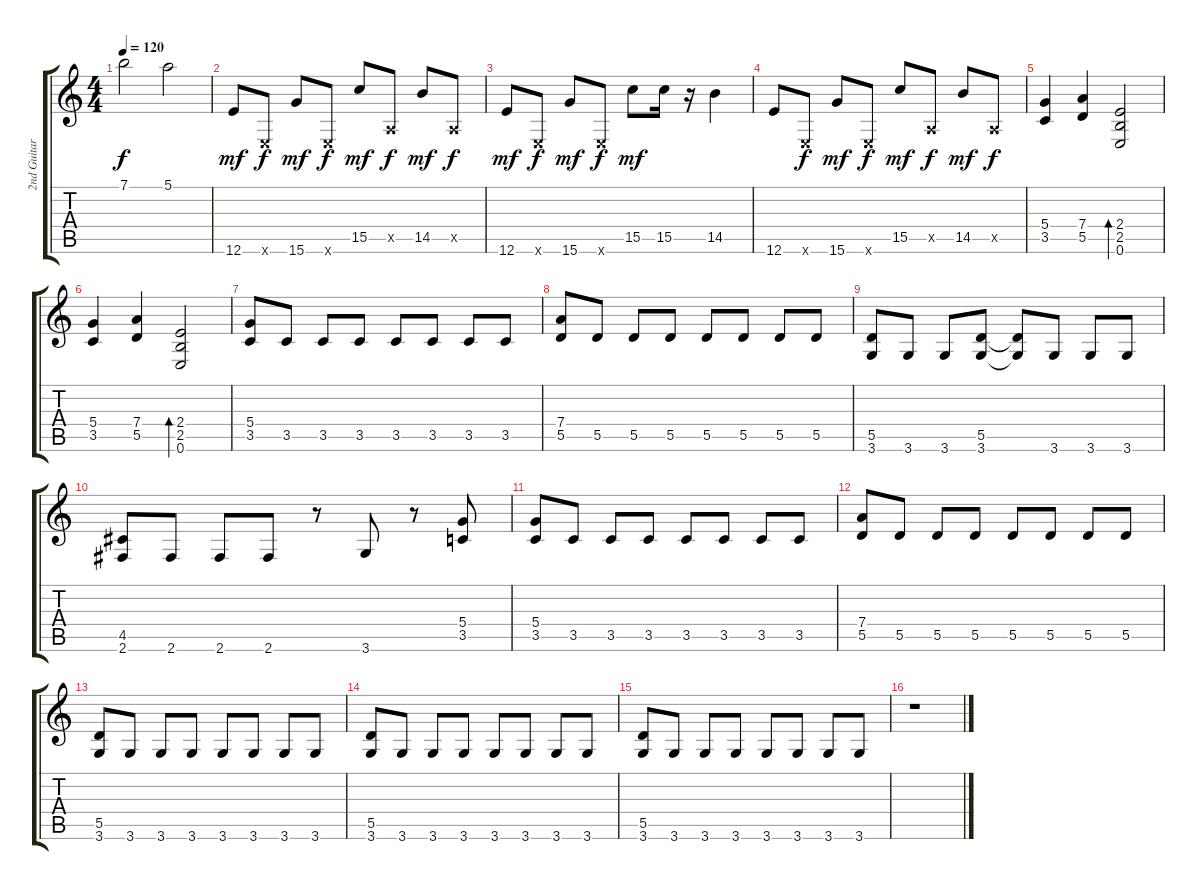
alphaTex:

\track ("2nd Guitar / delay" "2nd Guitar") {instrument distortionguitar}
\staff {score tabs}
\tuning (E4 B3 G3 D3 A2 E2) {hide}
\ts (4 4)
\tempo 120
\clef g2
\ks c
7.1.2{dy f} 5.1.2 |
12.6.8{dy mf volume 14} 0.6{x}.8{dy f} 15.6.8{dy mf} 0.6{x}.8{dy f} 15.5.8{dy mf} 0.5{x}.8{dy f} 14.5.8{dy mf} 0.5{x}.8{dy f} |
12.6.8{dy mf} 0.6{x}.8{dy f} 15.6.8{dy mf} 0.6{x}.8{dy f} 15.5.8{dy mf} 15.5.16 r.16 14.5.4 |
12.6.8 0.6{x}.8{dy f} 15.6.8{dy mf} 0.6{x}.8{dy f} 15.5.8{dy mf} 0.5{x}.8{dy f} 14.5.8{dy mf} 0.5{x}.8{dy f} |
(5.4 3.5).4 (7.4 5.5).4 (2.4 2.5 0.6).2{bd 240} |
(5.4 3.5).4 (7.4 5.5).4 (2.4 2.5 0.6).2{bd 240} |
(5.4 3.5).8{volume 13} 3.5.8 3.5.8 3.5.8 3.5.8 3.5.8 3.5.8 3.5.8 |
(7.4 5.5).8 5.5.8 5.5.8 5.5.8 5.5.8 5.5.8 5.5.8 5.5.8 |
(5.5 3.6).8 3.6.8 3.6.8 (5.5 3.6).8 (5.5{t} 3.6{t}).8 3.6.8 3.6.8 3.6.8 |
(4.5 2.6).8 2.6.8 2.6.8 2.6.8 r.8 3.6.8 r.8 (5.4 3.5).8 |
(5.4 3.5).8 3.5.8 3.5.8 3.5.8 3.5.8 3.5.8 3.5.8 3.5.8 |
(7.4 5.5).8 5.5.8 5.5.8 5.5.8 5.5.8 5.5.8 5.5.8 5.5.8 |
(5.5 3.6).8{volume 0} 3.6.8 3.6.8 3.6.8 3.6.8 3.6.8 3.6.8 3.6.8 |
(5.5 3.6).8 3.6.8 3.6.8 3.6.8 3.6.8 3.6.8 3.6.8 3.6.8 |
(5.5 3.6).8 3.6.8 3.6.8 3.6.8 3.6.8 3.6.8 3.6.8 3.6.8 |
r.1
